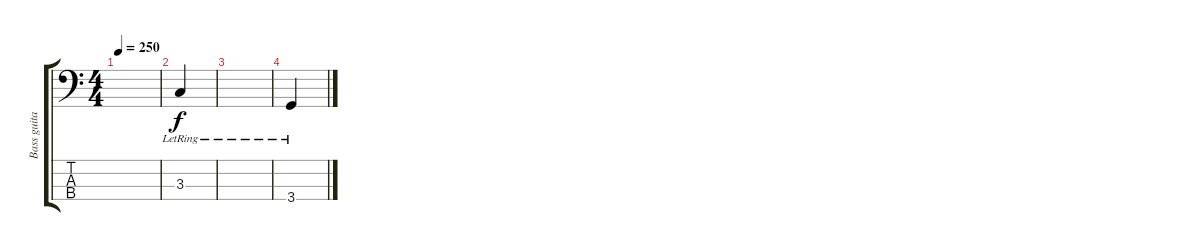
\track ("Bass guitar  (Ёга)" "Bass guita") {instrument electricbassfinger}
\staff {score tabs}
\tuning (G2 D2 A1 E1) {hide}
\ts (4 4)
\tempo 250
\clef f4
\ks c
|
3.3{lr}.4 |
|
3.4{lr}.4
